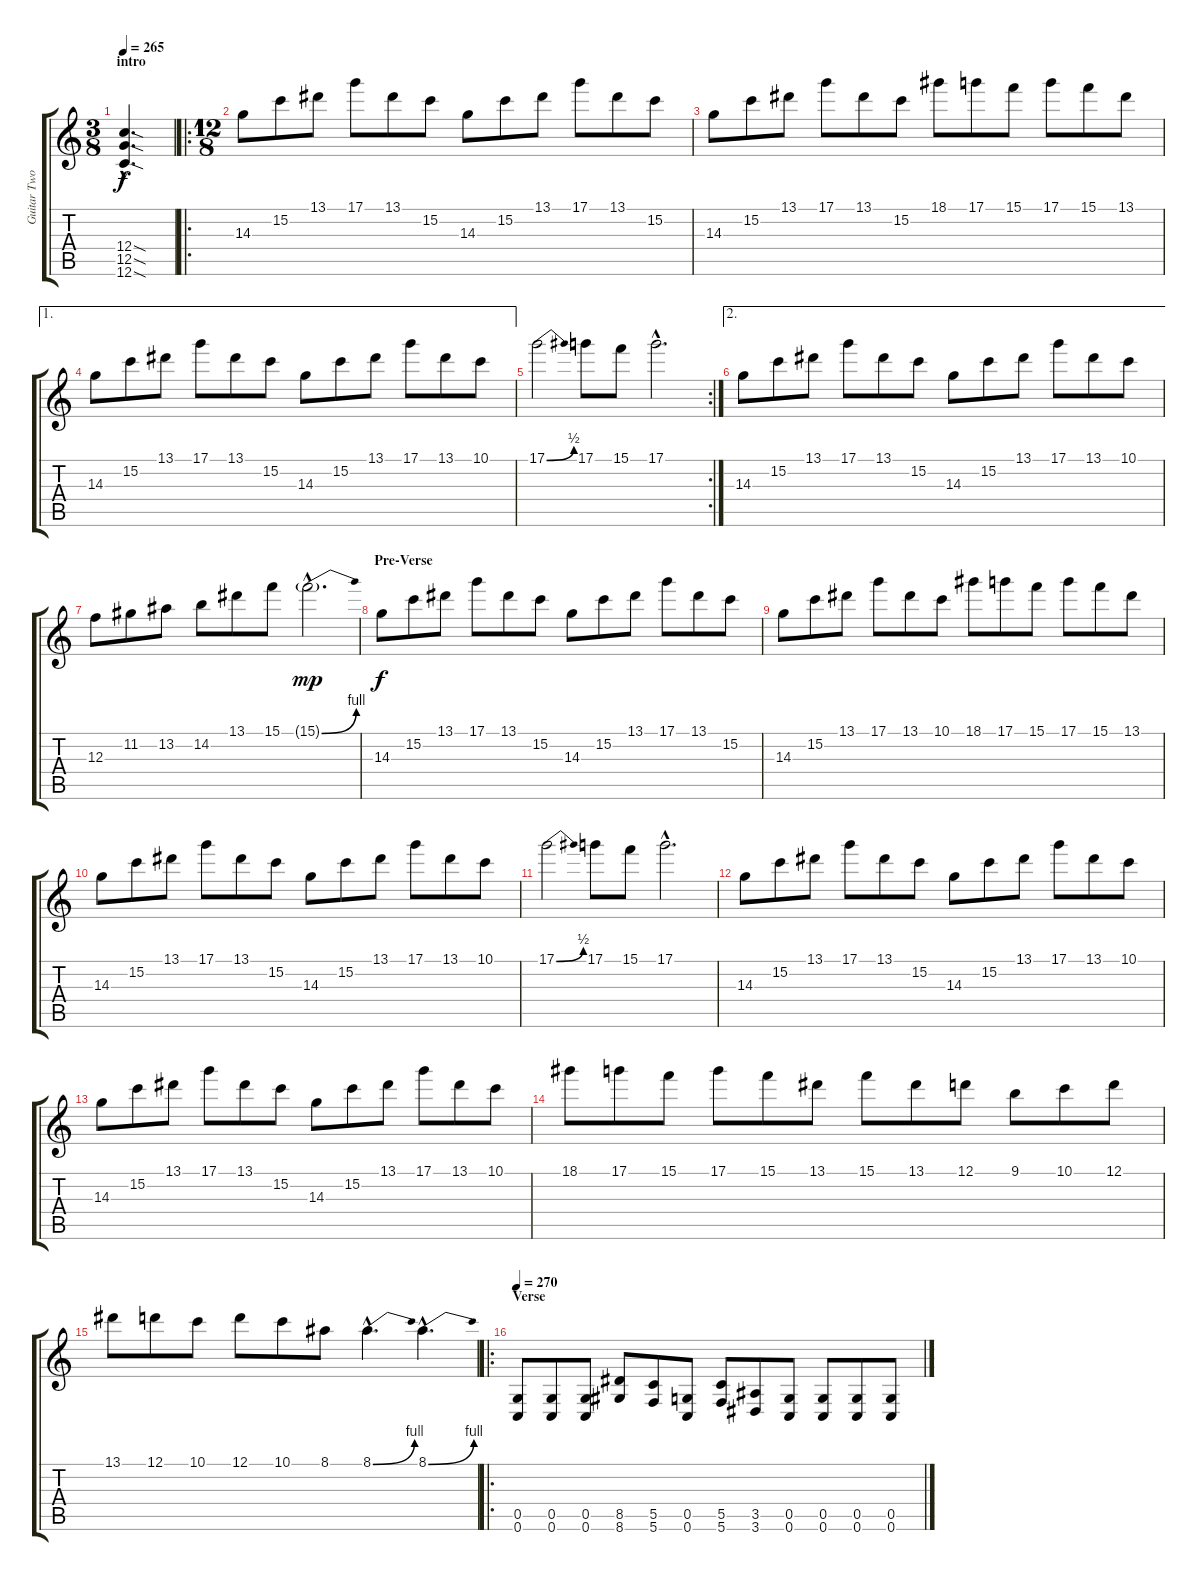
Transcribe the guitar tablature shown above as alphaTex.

\track ("Guitar Two" "Guitar Two") {instrument overdrivenguitar}
\staff {score tabs}
\tuning (D4 A3 F3 C3 G2 C2) {hide}
\ts (3 8)
\section ("" "intro")
\tempo 265
\clef g2
\ks c
(12.4{sod hac} 12.5{sod hac} 12.6{sod hac}).4{d dy f instrument overdrivenguitar} |
\ro
\ts (12 8)
14.3.8 15.2.8 13.1.8 17.1.8 13.1.8 15.2.8 14.3.8 15.2.8 13.1.8 17.1.8 13.1.8 15.2.8 |
14.3.8 15.2.8 13.1.8 17.1.8 13.1.8 15.2.8 18.1.8 17.1.8 15.1.8 17.1.8 15.1.8 13.1.8 |
\ae 1
14.3.8 15.2.8 13.1.8 17.1.8 13.1.8 15.2.8 14.3.8 15.2.8 13.1.8 17.1.8 13.1.8 10.1.8 |
\rc 2
17.1{be (bend 0 0 60 2)}.2 17.1.8 15.1.8 17.1{hac}.2{d} |
\ae 2
14.3.8 15.2.8 13.1.8 17.1.8 13.1.8 15.2.8 14.3.8 15.2.8 13.1.8 17.1.8 13.1.8 10.1.8 |
12.3.8 11.2.8 13.2.8 14.2.8 13.1.8 15.1.8 15.1{be (bend 0 0 60 4) g hac}.2{d dy mp} |
\section ("" "Pre-Verse")
14.3.8{dy f} 15.2.8 13.1.8 17.1.8 13.1.8 15.2.8 14.3.8 15.2.8 13.1.8 17.1.8 13.1.8 15.2.8 |
14.3.8 15.2.8 13.1.8 17.1.8 13.1.8 10.1.8 18.1.8 17.1.8 15.1.8 17.1.8 15.1.8 13.1.8 |
14.3.8 15.2.8 13.1.8 17.1.8 13.1.8 15.2.8 14.3.8 15.2.8 13.1.8 17.1.8 13.1.8 10.1.8 |
17.1{be (bend 0 0 60 2)}.2 17.1.8 15.1.8 17.1{hac}.2{d} |
14.3.8 15.2.8 13.1.8 17.1.8 13.1.8 15.2.8 14.3.8 15.2.8 13.1.8 17.1.8 13.1.8 10.1.8 |
14.3.8 15.2.8 13.1.8 17.1.8 13.1.8 15.2.8 14.3.8 15.2.8 13.1.8 17.1.8 13.1.8 10.1.8 |
18.1.8 17.1.8 15.1.8 17.1.8 15.1.8 13.1.8 15.1.8 13.1.8 12.1.8 9.1.8 10.1.8 12.1.8 |
13.1.8 12.1.8 10.1.8 12.1.8 10.1.8 8.1.8 8.1{be (bend 0 0 60 4) hac}.4{d} 8.1{be (bend 0 0 60 4) hac}.4{d} |
\ro
\section ("" "Verse")
\tempo 270
(0.5 0.6).8 (0.5 0.6).8 (0.5 0.6).8 (8.5 8.6).8 (5.5 5.6).8 (0.5 0.6).8 (5.5 5.6).8 (3.5 3.6).8 (0.5 0.6).8 (0.5 0.6).8 (0.5 0.6).8 (0.5 0.6).8
